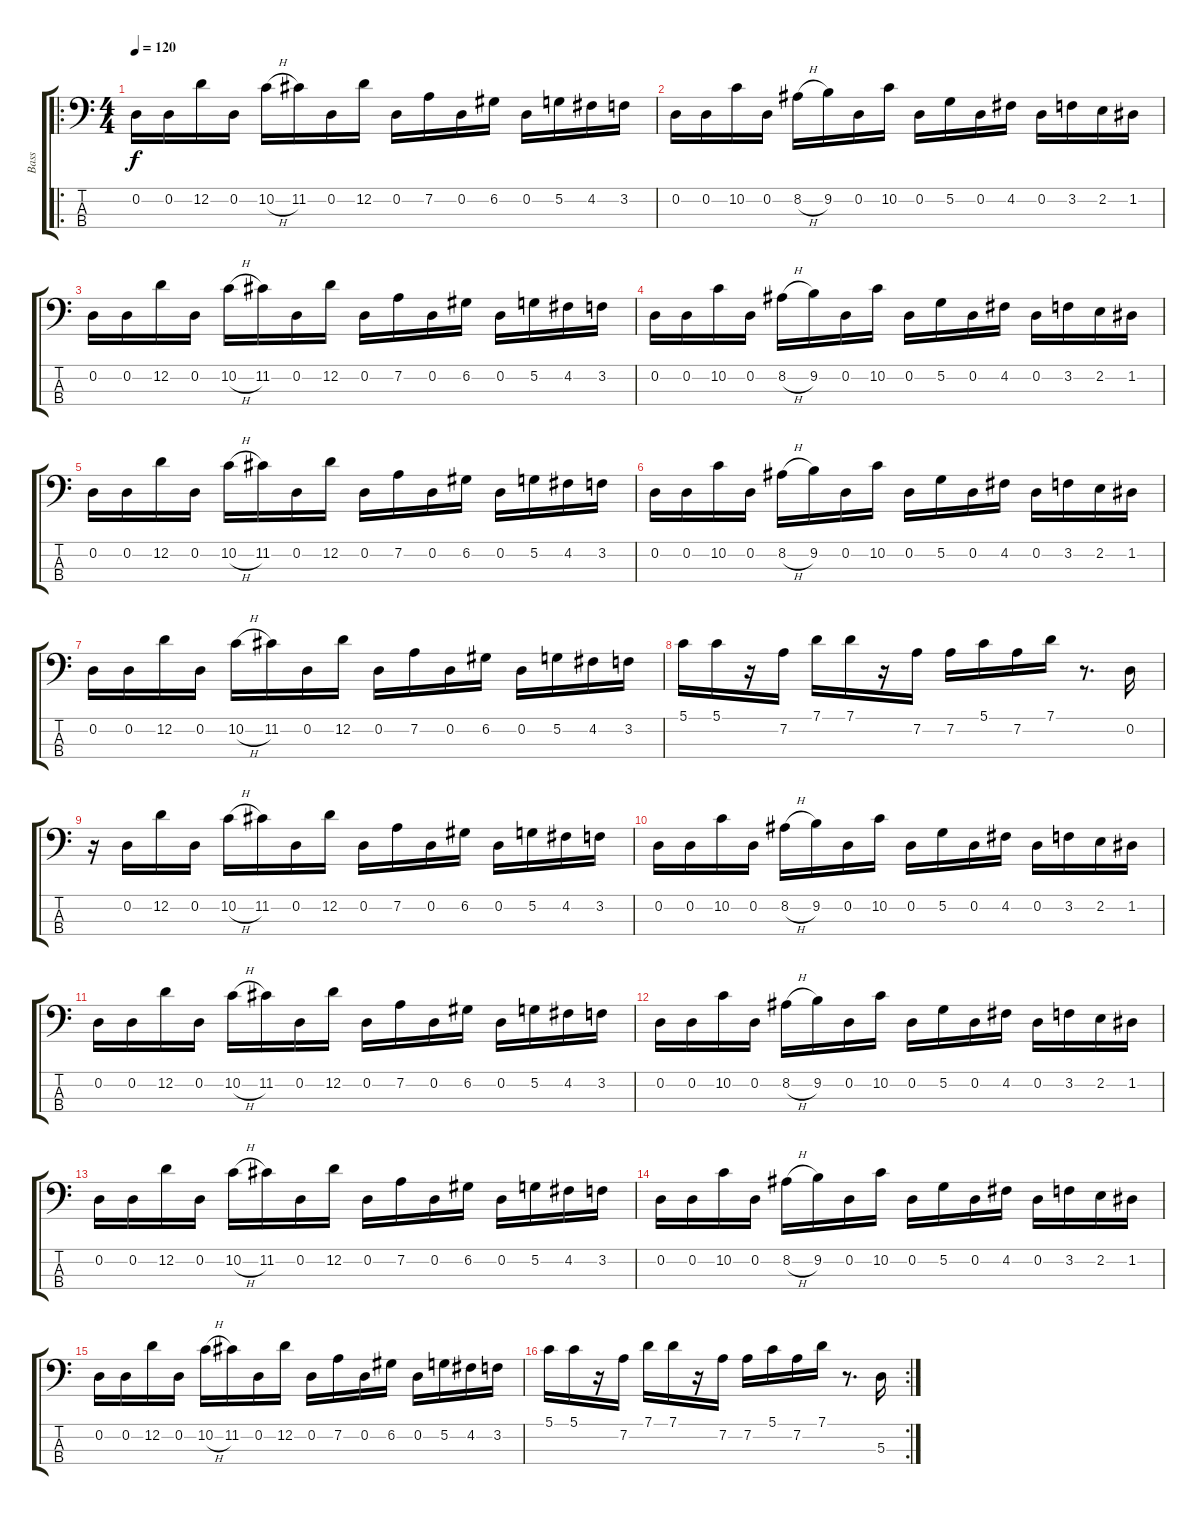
\track ("Bass" "Bass") {instrument electricbassfinger}
\staff {score tabs}
\tuning (G2 D2 A1 E1) {hide}
\ro
\ts (4 4)
\tempo 120
\clef f4
\ks c
0.2.16{txt "" dy f instrument electricbassfinger} 0.2.16 12.2.16 0.2.16 10.2{h}.16 11.2.16 0.2.16 12.2.16 0.2.16 7.2.16 0.2.16 6.2.16 0.2.16 5.2.16 4.2.16 3.2.16 |
0.2.16 0.2.16 10.2.16 0.2.16 8.2{h}.16 9.2.16 0.2.16 10.2.16 0.2.16 5.2.16 0.2.16 4.2.16 0.2.16 3.2.16 2.2.16 1.2.16 |
0.2.16 0.2.16 12.2.16 0.2.16 10.2{h}.16 11.2.16 0.2.16 12.2.16 0.2.16 7.2.16 0.2.16 6.2.16 0.2.16 5.2.16 4.2.16 3.2.16 |
0.2.16 0.2.16 10.2.16 0.2.16 8.2{h}.16 9.2.16 0.2.16 10.2.16 0.2.16 5.2.16 0.2.16 4.2.16 0.2.16 3.2.16 2.2.16 1.2.16 |
0.2.16 0.2.16 12.2.16 0.2.16 10.2{h}.16 11.2.16 0.2.16 12.2.16 0.2.16 7.2.16 0.2.16 6.2.16 0.2.16 5.2.16 4.2.16 3.2.16 |
0.2.16 0.2.16 10.2.16 0.2.16 8.2{h}.16 9.2.16 0.2.16 10.2.16 0.2.16 5.2.16 0.2.16 4.2.16 0.2.16 3.2.16 2.2.16 1.2.16 |
0.2.16 0.2.16 12.2.16 0.2.16 10.2{h}.16 11.2.16 0.2.16 12.2.16 0.2.16 7.2.16 0.2.16 6.2.16 0.2.16 5.2.16 4.2.16 3.2.16 |
5.1.16 5.1.16 r.16 7.2.16 7.1.16 7.1.16 r.16 7.2.16 7.2.16 5.1.16 7.2.16 7.1.16 r.8{d} 0.2.16 |
r.16 0.2.16 12.2.16 0.2.16 10.2{h}.16 11.2.16 0.2.16 12.2.16 0.2.16 7.2.16 0.2.16 6.2.16 0.2.16 5.2.16 4.2.16 3.2.16 |
0.2.16 0.2.16 10.2.16 0.2.16 8.2{h}.16 9.2.16 0.2.16 10.2.16 0.2.16 5.2.16 0.2.16 4.2.16 0.2.16 3.2.16 2.2.16 1.2.16 |
0.2.16 0.2.16 12.2.16 0.2.16 10.2{h}.16 11.2.16 0.2.16 12.2.16 0.2.16 7.2.16 0.2.16 6.2.16 0.2.16 5.2.16 4.2.16 3.2.16 |
0.2.16 0.2.16 10.2.16 0.2.16 8.2{h}.16 9.2.16 0.2.16 10.2.16 0.2.16 5.2.16 0.2.16 4.2.16 0.2.16 3.2.16 2.2.16 1.2.16 |
0.2.16 0.2.16 12.2.16 0.2.16 10.2{h}.16 11.2.16 0.2.16 12.2.16 0.2.16 7.2.16 0.2.16 6.2.16 0.2.16 5.2.16 4.2.16 3.2.16 |
0.2.16 0.2.16 10.2.16 0.2.16 8.2{h}.16 9.2.16 0.2.16 10.2.16 0.2.16 5.2.16 0.2.16 4.2.16 0.2.16 3.2.16 2.2.16 1.2.16 |
0.2.16 0.2.16 12.2.16 0.2.16 10.2{h}.16 11.2.16 0.2.16 12.2.16 0.2.16 7.2.16 0.2.16 6.2.16 0.2.16 5.2.16 4.2.16 3.2.16 |
\rc 2
5.1.16 5.1.16 r.16 7.2.16 7.1.16 7.1.16 r.16 7.2.16 7.2.16 5.1.16 7.2.16 7.1.16 r.8{d} 5.3.16
